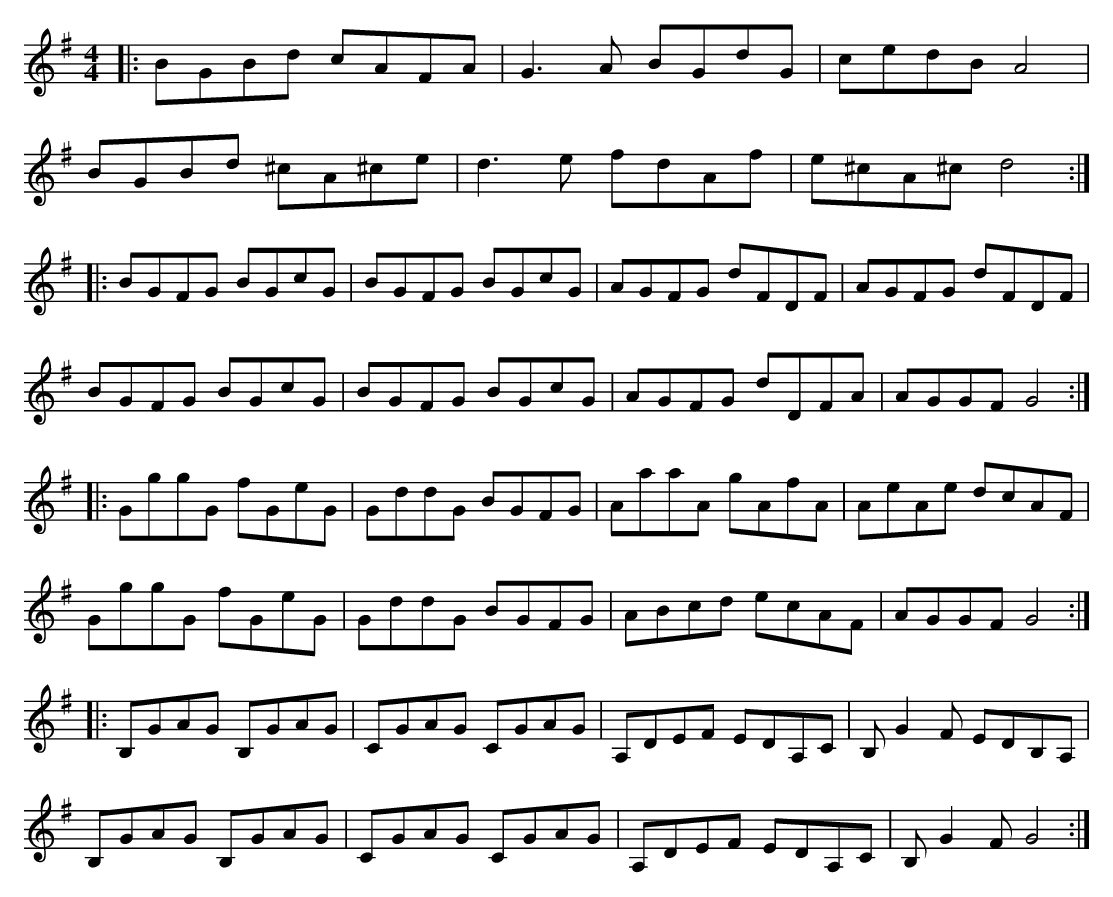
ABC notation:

X:1
M:4/4
K:G
|:BGBd cAFA|G3A BGdG|cedB A4|
BGBd ^cA^ce|d3e fdAf|e^cA^c d4:|
|:BGFG BGcG|BGFG BGcG|AGFG dFDF|AGFG dFDF|
BGFG BGcG|BGFG BGcG|AGFG dDFA|AGGF G4:|
|:GggG fGeG|GddG BGFG|AaaA gAfA|AeAe dcAF|
GggG fGeG|GddG BGFG|ABcd ecAF|AGGF G4:|
|:B,GAG B,GAG|CGAG CGAG|A,DEF EDA,C|B,G2F EDB,A,|
B,GAG B,GAG|CGAG CGAG|A,DEF EDA,C|B,G2F G4:|
